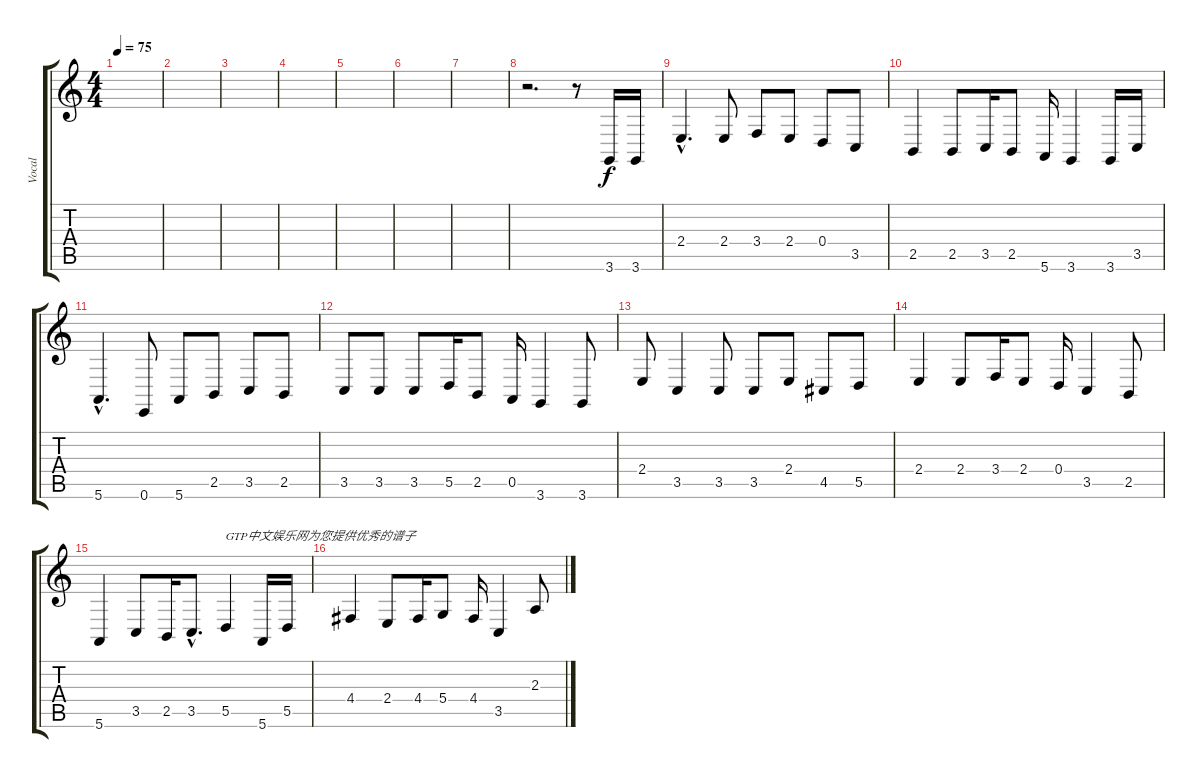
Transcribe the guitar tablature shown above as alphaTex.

\track ("Vocal" "Vocal") {instrument altosax}
\staff {score tabs}
\tuning (E4 B3 G3 D3 A2 E2) {hide}
\ts (4 4)
\tempo 75
\clef g2
\ks c
|
|
|
|
|
|
|
r.2{d} r.8 3.6.16 3.6.16 |
2.4{hac}.4{d} 2.4.8 3.4.8 2.4.8 0.4.8 3.5.8 |
2.5.4 2.5.8 3.5.16 2.5.8 5.6.16 3.6.4 3.6.16 3.5.16 |
5.6{hac}.4{d} 0.6.8 5.6.8 2.5.8 3.5.8 2.5.8 |
3.5.8 3.5.8 3.5.8 5.5.16 2.5.8 0.5.16 3.6.4 3.6.8 |
2.4.8 3.5.4 3.5.8 3.5.8 2.4.8 4.5.8 5.5.8 |
2.4.4 2.4.8 3.4.16 2.4.8 0.4.16 3.5.4 2.5.8 |
5.6.4 3.5.8 2.5.16 3.5{hac}.8{d} 5.5.4{txt "GTP中文娱乐网为您提供优秀的谱子"} 5.6.16 5.5.16 |
4.4.4 2.4.8 4.4.16 5.4.8 4.4.16 3.5.4 2.3.8
